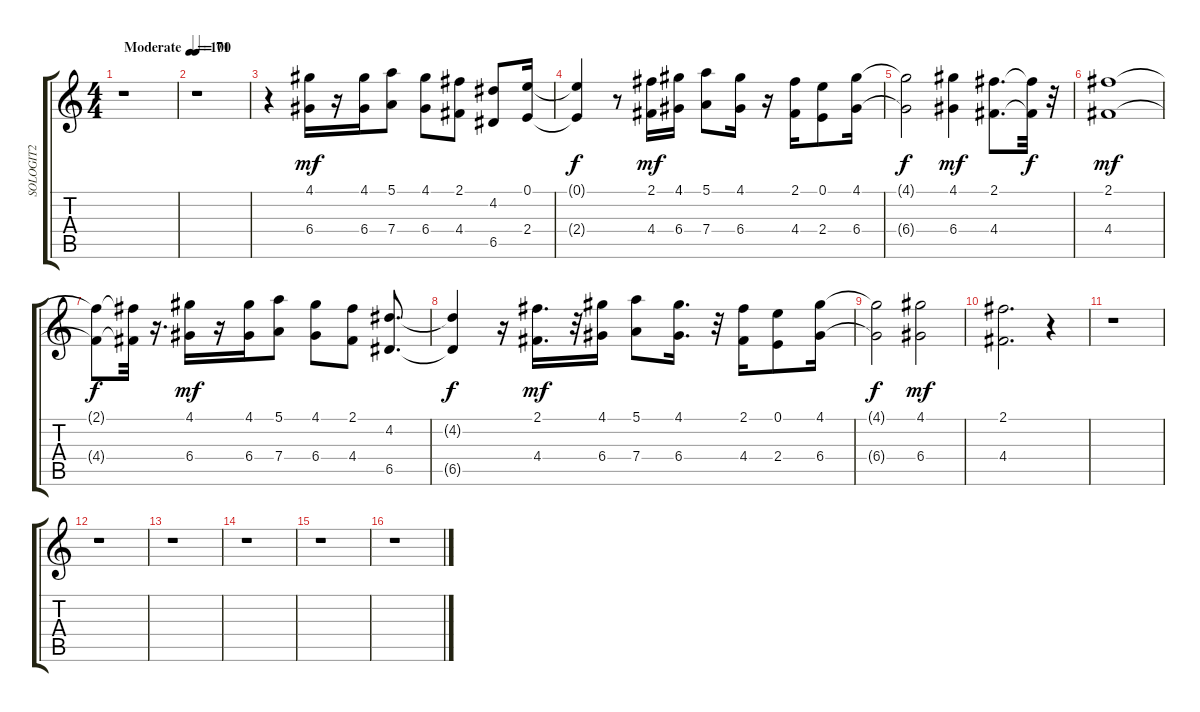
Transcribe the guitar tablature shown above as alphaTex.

\track ("SOLOGIT2" "SOLOGIT2") {instrument overdrivenguitar}
\staff {score tabs}
\tuning (E4 B3 G3 D3 A2 E2) {hide}
\ts (4 4)
\tempo (100 "Moderate")
\clef g2
\ks c
r.1{dy mf instrument overdrivenguitar} |
\tempo 71
r.1 |
r.4 (4.1 6.4).16 r.16 (4.1 6.4).16 (5.1 7.4).8 (4.1 6.4).8 (2.1 4.4).8 (4.2 6.5).8 (0.1 2.4).16 |
(0.1{t} 2.4{t}).4{dy f} r.8 (2.1 4.4).16{dy mf} (4.1 6.4).16 (5.1 7.4).8 (4.1 6.4).16 r.16 (2.1 4.4).16 (0.1 2.4).8 (4.1 6.4).16 |
(4.1{t} 6.4{t}).2{dy f} (4.1 6.4).4{dy mf} (2.1 4.4).8{d} (2.1{t} 4.4{t}).32{dy f} r.32 |
(2.1 4.4).1{dy mf} |
(2.1{t} 4.4{t}).8{dy f} (2.1{t} 4.4{t}).32 r.16{d} (4.1 6.4).16{dy mf} r.16 (4.1 6.4).16 (5.1 7.4).8 (4.1 6.4).8 (2.1 4.4).8 (4.2 6.5).8{d} |
(4.2{t} 6.5{t}).4{dy f} r.16 (2.1 4.4).16{d dy mf} r.32 (4.1 6.4).16 (5.1 7.4).8 (4.1 6.4).16{d} r.32 (2.1 4.4).16 (0.1 2.4).8 (4.1 6.4).16 |
(4.1{t} 6.4{t}).2{dy f} (4.1 6.4).2{dy mf} |
(2.1 4.4).2{d} r.4 |
r.1 |
r.1 |
r.1 |
r.1 |
r.1 |
r.1
